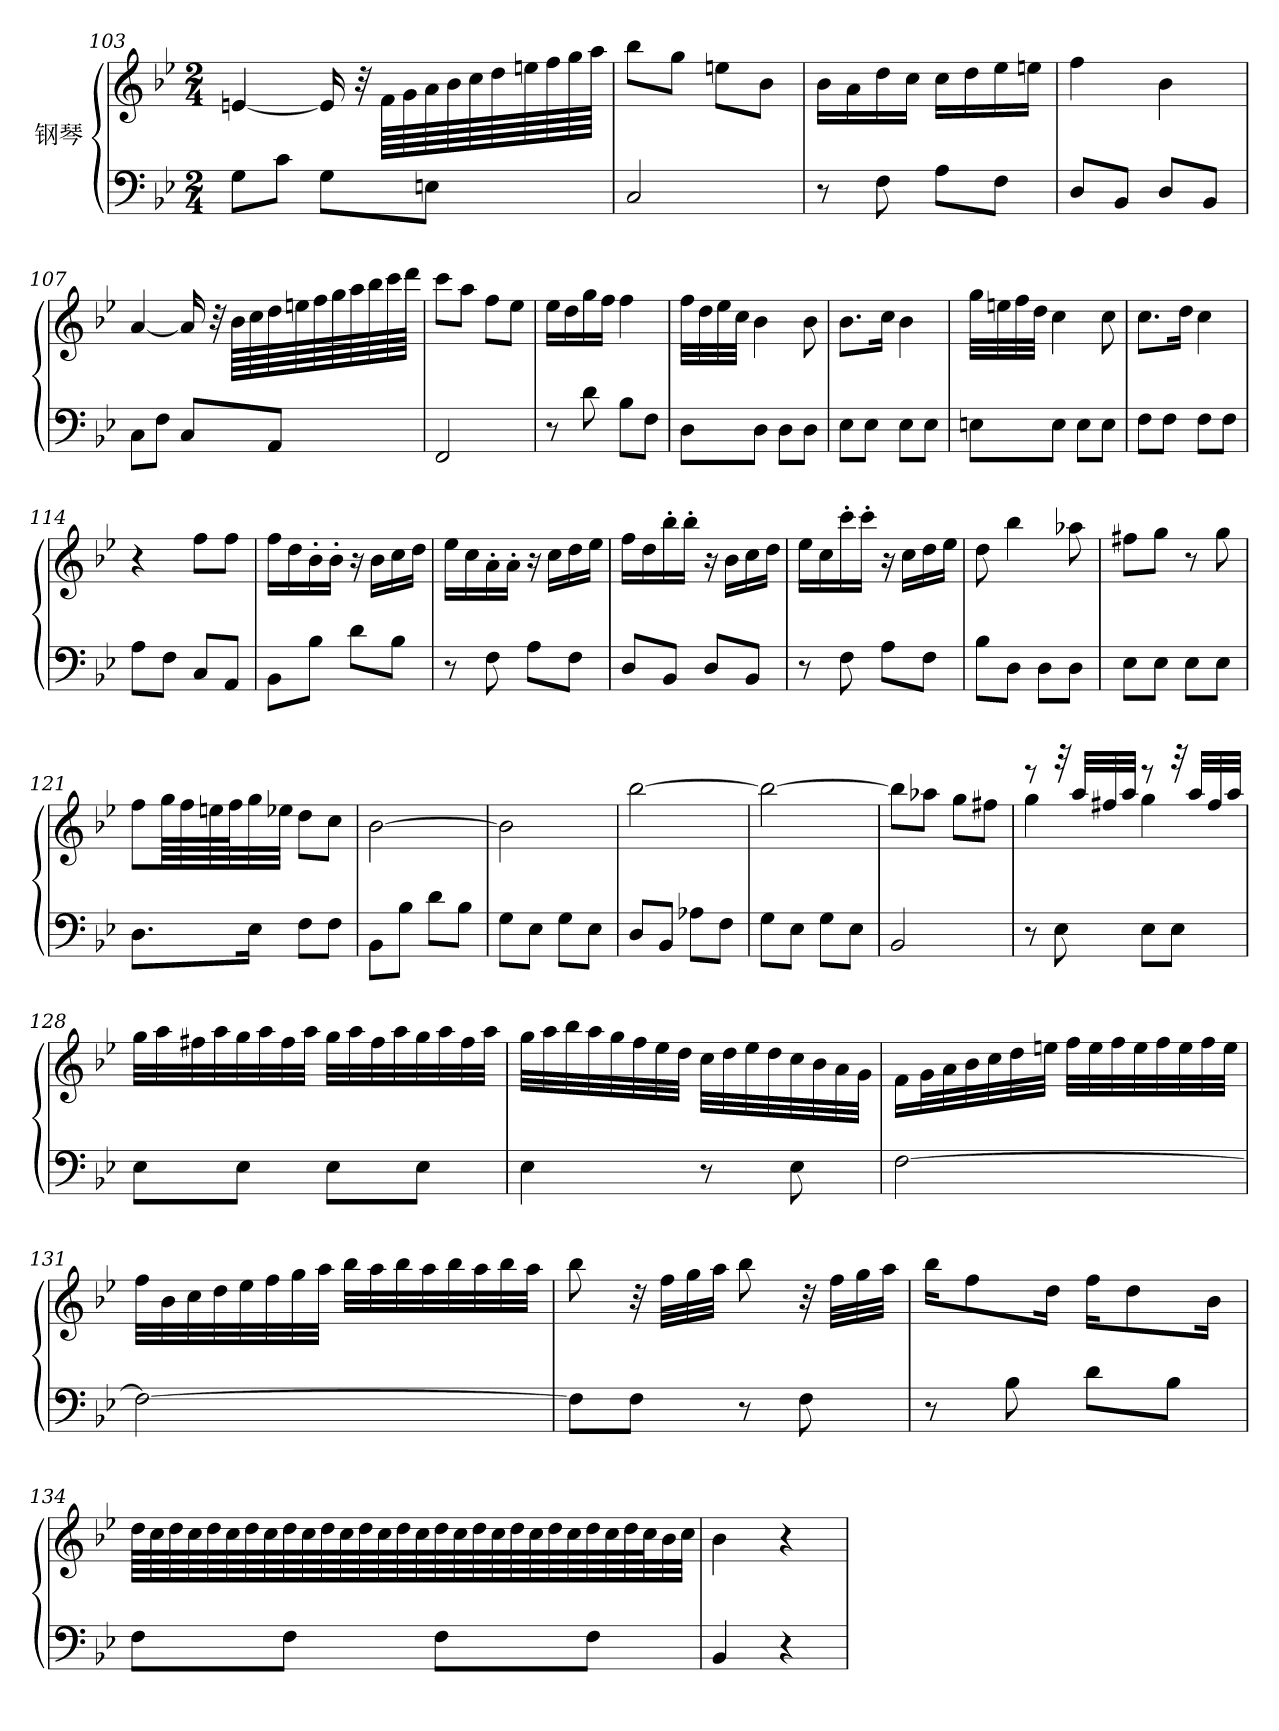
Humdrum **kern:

**kern	**kern
*part2	*part1
*staff2	*staff1
*I"钢琴	*I"钢琴
*clefF4	*clefG2
*k[b-e-]	*k[b-e-]
*M2/4	*M2/4
=103	=103
8G\L	[4en/
8c\J	.
8G\L	16e/]
.	32r
.	64f\LLLL
.	64g\
8En\J	64a\
.	64b-\
.	64cc\
.	64dd\
.	64een\
.	64ff\
.	64gg\
.	64aa\JJJJ
=104	=104
2C/	8bb-\L
.	8gg\J
.	8een\L
.	8b-\J
=105	=105
8r	16b-\LL
.	16a\
8F\	16dd\
.	16cc\JJ
8A\L	16cc\LL
.	16dd\
8F\J	16ee-\
.	16een\JJ
!!LO:LB:g=z
=106	=106
8D/L	4ff\
8BB-/J	.
8D/L	4b-\
8BB-/J	.
=107	=107
8C\L	[4a/
8F\J	.
8C/L	16a/]
.	32r
.	64b-\LLLL
.	64cc\
8AA/J	64dd\
.	64een\
.	64ff\
.	64gg\
.	64aa\
.	64bb-\
.	64ccc\
.	64ddd\JJJJ
=108	=108
2FF/	8ccc\L
.	8aa\J
.	8ff\L
.	8ee-\J
=109	=109
8r	16ee-\LL
.	16dd\
8d\	16gg\
.	16ff\JJ
8B-\L	4ff\
8F\J	.
=110	=110
8D\L	32ff\LLL
.	32dd\
.	32ee-\
.	32cc\JJJ
8D\J	4b-\
8D\L	.
8D\J	8b-\
!!LO:LB:g=z
=111	=111
8E-\L	8.b-\L
8E-\J	.
.	16cc\Jk
8E-\L	4b-\
8E-\J	.
=112	=112
8En\L	32gg\LLL
.	32een\
.	32ff\
.	32dd\JJJ
8E\J	4cc\
8E\L	.
8E\J	8cc\
=113	=113
8F\L	8.cc\L
8F\J	.
.	16dd\Jk
8F\L	4cc\
8F\J	.
=114	=114
8A\L	4r
8F\J	.
8C/L	8ff\L
8AA/J	8ff\J
=115	=115
8BB-\L	16ff\LL
.	16dd\
8B-\J	16b-'\
.	16b-'\JJ
8d\L	16r
.	16b-\LL
8B-\J	16cc\
.	16dd\JJ
=116	=116
8r	16ee-\LL
.	16cc\
8F\	16a'\
.	16a'\JJ
8A\L	16r
.	16cc\LL
8F\J	16dd\
.	16ee-\JJ
!!LO:LB:g=z
=117	=117
8D/L	16ff\LL
.	16dd\
8BB-/J	16bb-'\
.	16bb-'\JJ
8D/L	16r
.	16b-\LL
8BB-/J	16cc\
.	16dd\JJ
=118	=118
8r	16ee-\LL
.	16cc\
8F\	16ccc'\
.	16ccc'\JJ
8A\L	16r
.	16cc\LL
8F\J	16dd\
.	16ee-\JJ
=119	=119
8B-\L	8dd\
8D\J	4bb-\
8D\L	.
8D\J	8aa-X\
=120	=120
8E-\L	8ff#X\L
8E-\J	8gg\J
8E-\L	8r
8E-\J	8gg\
=121	=121
8.D\L	8ff\L
.	64gg\LLL
.	64ff\
.	64een\
.	64ff\J
16E-\Jk	32gg\
.	32ee-X\JJJ
8F\L	8dd\L
8F\J	8cc\J
!!LO:PB:g=z
=122	=122
8BB-\L	[2b-\
8B-\J	.
8d\L	.
8B-\J	.
=123	=123
8G\L	2b-\]
8E-\J	.
8G\L	.
8E-\J	.
=124	=124
8D/L	[2bb-\
8BB-/J	.
8A-X\L	.
8F\J	.
=125	=125
8G\L	2bb-\_
8E-\J	.
8G\L	.
8E-\J	.
=126	=126
2BB-/	8bb-\L]
.	8aa-X\J
.	8gg\L
.	8ff#X\J
=127	=127
*	*^
8r	8r	4gg\
8E-\	32r	.
.	32aa/LLL	.
.	32ff#X/	.
.	32aa/JJJ	.
8E-\L	8r	4gg\
8E-\J	32r	.
.	32aa/LLL	.
.	32ff#/	.
.	32aa/JJJ	.
*	*v	*v
!!LO:LB:g=z
=128	=128
8E-\L	32gg\LLL
.	32aa\
.	32ff#X\
.	32aa\
8E-\J	32gg\
.	32aa\
.	32ff#\
.	32aa\JJJ
8E-\L	32gg\LLL
.	32aa\
.	32ff#\
.	32aa\
8E-\J	32gg\
.	32aa\
.	32ff#\
.	32aa\JJJ
=129	=129
4E-\	32gg\LLL
.	32aa\
.	32bb-\
.	32aa\
.	32gg\
.	32ff\
.	32ee-\
.	32dd\JJJ
8r	32cc\LLL
.	32dd\
.	32ee-\
.	32dd\
8E-\	32cc\
.	32b-\
.	32a\
.	32g\JJJ
!!LO:LB:g=z
=130	=130
[2F\	16f\LL
.	32g\L
.	32a\
.	32b-\
.	32cc\
.	32dd\
.	32een\JJJ
.	32ff\LLL
.	32ee\
.	32ff\
.	32ee\
.	32ff\
.	32ee\
.	32ff\
.	32ee\JJJ
=131	=131
2F\_	32ff\LLL
.	32b-\
.	32cc\
.	32dd\
.	32ee-\
.	32ff\
.	32gg\
.	32aa\JJJ
.	32bb-\LLL
.	32aa\
.	32bb-\
.	32aa\
.	32bb-\
.	32aa\
.	32bb-\
.	32aa\JJJ
!!LO:LB:g=z
=132	=132
8F\L]	8bb-\
8F\J	32r
.	32ff\LLL
.	32gg\
.	32aa\JJJ
8r	8bb-\
8F\	32r
.	32ff\LLL
.	32gg\
.	32aa\JJJ
=133	=133
8r	16bb-\KL
.	8ff\
8B-\	.
.	16dd\Jk
8d\L	16ff\KL
.	8dd\
8B-\J	.
.	16b-\Jk
!!LO:LB:g=z
=134	=134
8F\L	64dd\LLLL
.	64cc\
.	64dd\
.	64cc\
.	64dd\
.	64cc\
.	64dd\
.	64cc\
8F\J	64dd\
.	64cc\
.	64dd\
.	64cc\
.	64dd\
.	64cc\
.	64dd\
.	64cc\
8F\L	64dd\
.	64cc\
.	64dd\
.	64cc\
.	64dd\
.	64cc\
.	64dd\
.	64cc\
8F\J	64dd\
.	64cc\
.	64dd\
.	64cc\J
.	32b-\
.	32cc\JJJ
=135	=135
4BB-/	4b-\
4r	4r
=	=
*-	*-
